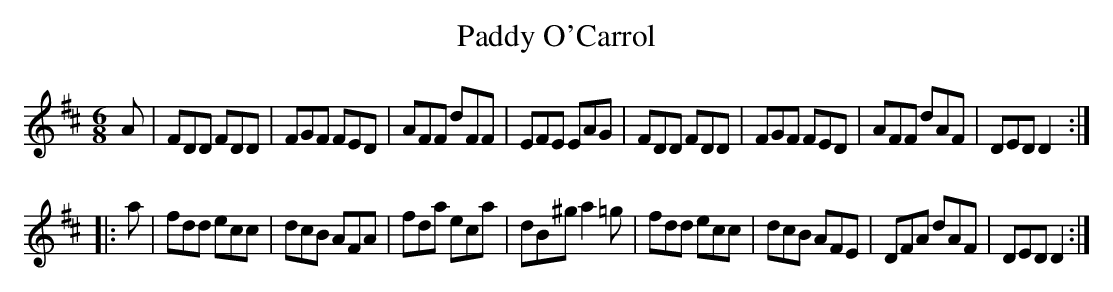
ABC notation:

X:1
T:Paddy O'Carrol
M:6/8
L:1/8
K:D
A|FDD FDD|FGF FED|AFF dFF|EFE EAG|FDD FDD|FGF FED|AFF dAF|DED D2:|
|:a|fdd ecc|dcB AFA|fda eca|dB^g a2=g|fdd ecc|dcB AFE|DFA dAF|DED D2:|
